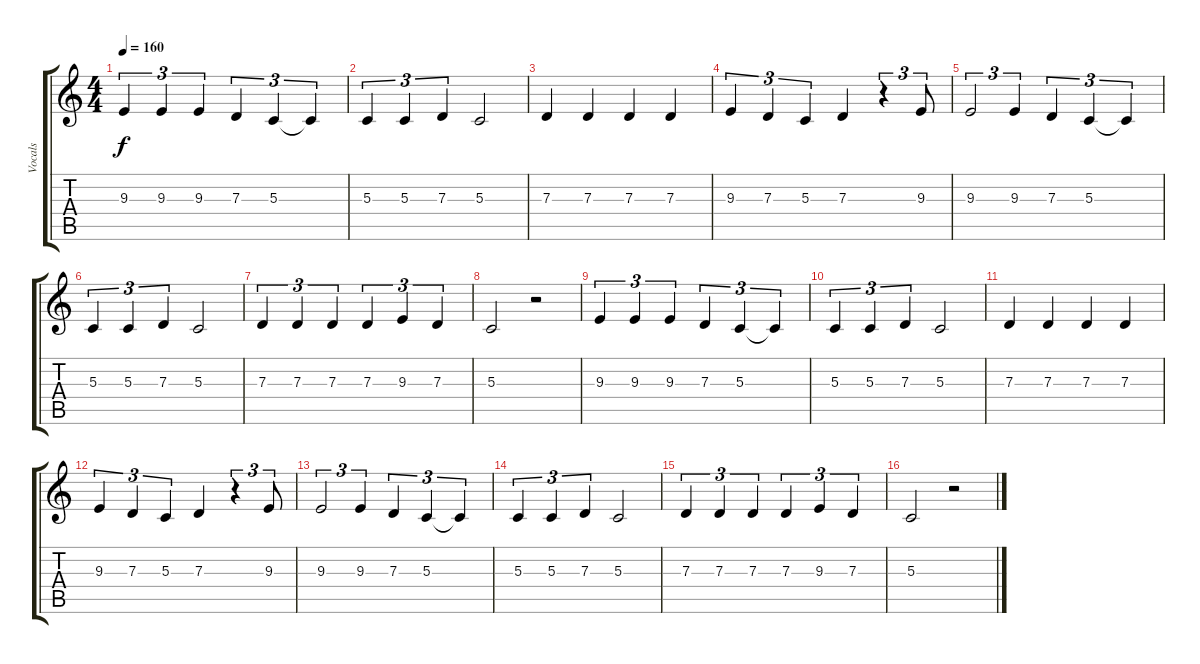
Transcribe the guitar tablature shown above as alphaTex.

\track ("Vocals" "Vocals") {instrument lead6voice}
\staff {score tabs}
\tuning (E4 B3 G3 D3 A2 E2) {hide}
\ts (4 4)
\tempo 160
\clef g2
\ks c
9.3.4{tu (3 2) dy f} 9.3.4{tu (3 2)} 9.3.4{tu (3 2)} 7.3.4{tu (3 2)} 5.3.4{tu (3 2)} 5.3{t}.4{tu (3 2)} |
5.3.4{tu (3 2)} 5.3.4{tu (3 2)} 7.3.4{tu (3 2)} 5.3.2 |
7.3.4 7.3.4 7.3.4 7.3.4 |
9.3.4{tu (3 2)} 7.3.4{tu (3 2)} 5.3.4{tu (3 2)} 7.3.4 r.4{tu (3 2)} 9.3.8{tu (3 2)} |
9.3.2{tu (3 2)} 9.3.4{tu (3 2)} 7.3.4{tu (3 2)} 5.3.4{tu (3 2)} 5.3{t}.4{tu (3 2)} |
5.3.4{tu (3 2)} 5.3.4{tu (3 2)} 7.3.4{tu (3 2)} 5.3.2 |
7.3.4{tu (3 2)} 7.3.4{tu (3 2)} 7.3.4{tu (3 2)} 7.3.4{tu (3 2)} 9.3.4{tu (3 2)} 7.3.4{tu (3 2)} |
5.3.2 r.2 |
9.3.4{tu (3 2)} 9.3.4{tu (3 2)} 9.3.4{tu (3 2)} 7.3.4{tu (3 2)} 5.3.4{tu (3 2)} 5.3{t}.4{tu (3 2)} |
5.3.4{tu (3 2)} 5.3.4{tu (3 2)} 7.3.4{tu (3 2)} 5.3.2 |
7.3.4 7.3.4 7.3.4 7.3.4 |
9.3.4{tu (3 2)} 7.3.4{tu (3 2)} 5.3.4{tu (3 2)} 7.3.4 r.4{tu (3 2)} 9.3.8{tu (3 2)} |
9.3.2{tu (3 2)} 9.3.4{tu (3 2)} 7.3.4{tu (3 2)} 5.3.4{tu (3 2)} 5.3{t}.4{tu (3 2)} |
5.3.4{tu (3 2)} 5.3.4{tu (3 2)} 7.3.4{tu (3 2)} 5.3.2 |
7.3.4{tu (3 2)} 7.3.4{tu (3 2)} 7.3.4{tu (3 2)} 7.3.4{tu (3 2)} 9.3.4{tu (3 2)} 7.3.4{tu (3 2)} |
5.3.2 r.2
